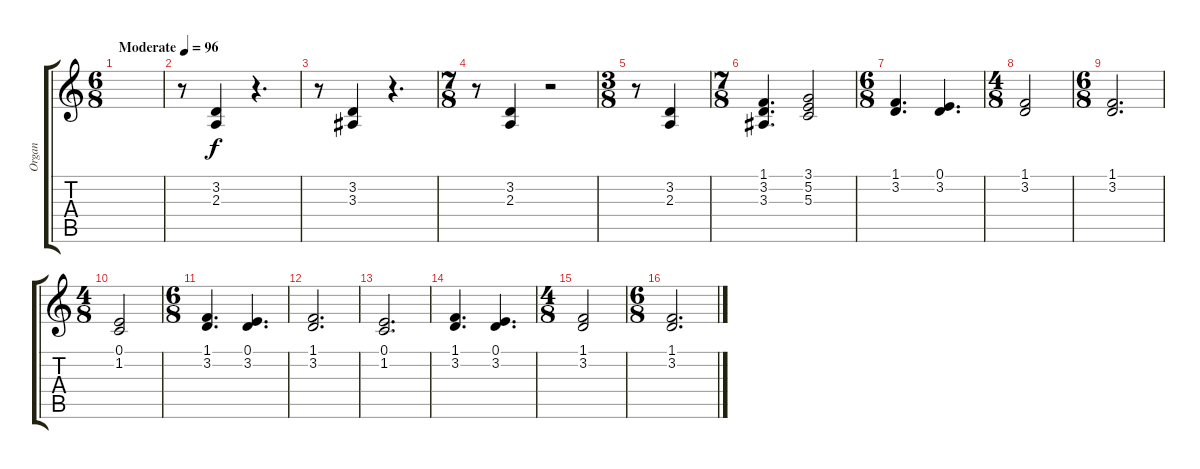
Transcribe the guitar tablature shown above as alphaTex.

\track ("Organ" "Organ") {instrument percussiveorgan}
\staff {score tabs}
\tuning (E4 B3 G3 D3 A2 E2) {hide}
\ts (6 8)
\tempo (96 "Moderate")
\clef g2
\ks c
|
r.8 (3.2 2.3).4 r.4{d} |
r.8 (3.2 3.3).4 r.4{d} |
\ts (7 8)
r.8 (3.2 2.3).4 r.2 |
\ts (3 8)
r.8 (3.2 2.3).4 |
\ts (7 8)
(1.1 3.2 3.3).4{d} (3.1 5.2 5.3).2 |
\ts (6 8)
(1.1 3.2).4{d} (0.1 3.2).4{d} |
\ts (4 8)
(1.1 3.2).2 |
\ts (6 8)
(1.1 3.2).2{d} |
\ts (4 8)
(0.1 1.2).2 |
\ts (6 8)
(1.1 3.2).4{d} (0.1 3.2).4{d} |
(1.1 3.2).2{d} |
(0.1 1.2).2{d} |
(1.1 3.2).4{d} (0.1 3.2).4{d} |
\ts (4 8)
(1.1 3.2).2 |
\ts (6 8)
(1.1 3.2).2{d}
